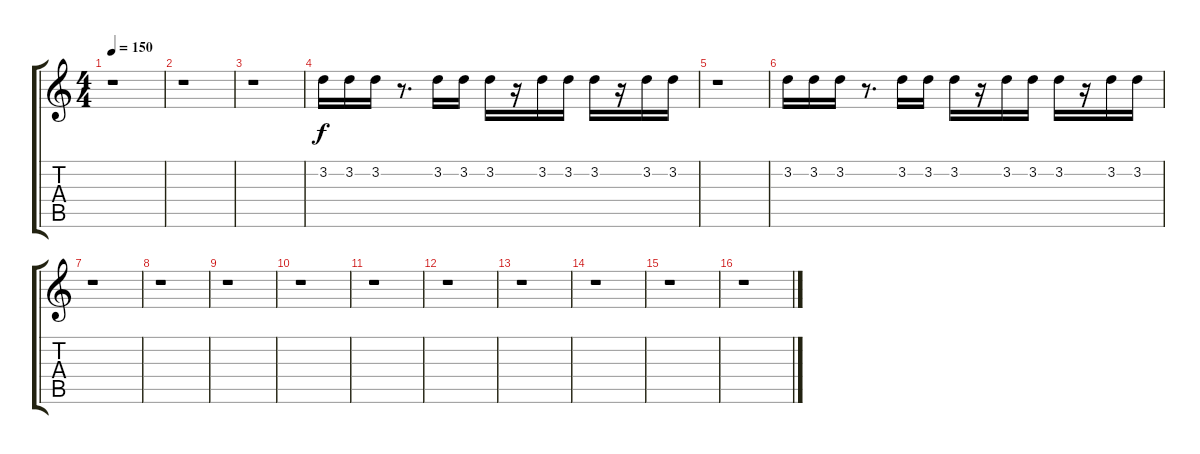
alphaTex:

\track "" {instrument acousticguitarnylon}
\staff {score tabs}
\tuning (E4 B3 G3 D3 A2 E2) {hide}
\ts (4 4)
\tempo 150
\clef g2
\ks c
r.1{dy f} |
r.1 |
r.1 |
3.2.16 3.2.16 3.2.16 r.8{d} 3.2.16 3.2.16 3.2.16 r.16 3.2.16 3.2.16 3.2.16 r.16 3.2.16 3.2.16 |
r.1 |
3.2.16 3.2.16 3.2.16 r.8{d} 3.2.16 3.2.16 3.2.16 r.16 3.2.16 3.2.16 3.2.16 r.16 3.2.16 3.2.16 |
r.1 |
r.1 |
r.1 |
r.1 |
r.1 |
r.1 |
r.1 |
r.1 |
r.1 |
r.1
